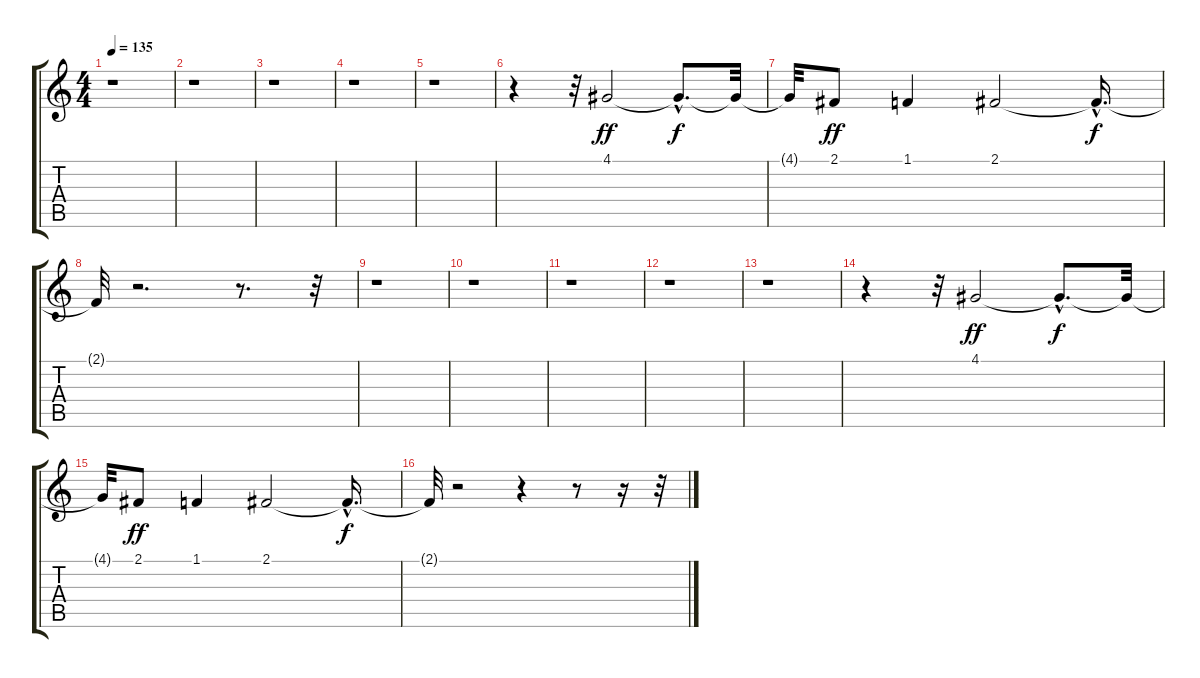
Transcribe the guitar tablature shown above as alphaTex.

\track "" {instrument mutedtrumpet}
\staff {score tabs}
\tuning (E4 B3 G3 D3 A2 E2) {hide}
\ts (4 4)
\tempo 135
\clef g2
\ks c
r.1{dy f} |
r.1 |
r.1 |
r.1 |
r.1 |
r.4 r.32 4.1.2{dy ff} 4.1{hac t}.8{d dy f} 4.1{t}.32 |
4.1{t}.32 2.1.8{dy ff} 1.1.4 2.1.2 2.1{hac t}.16{d dy f} |
2.1{t}.32 r.2{d} r.8{d} r.32 |
r.1 |
r.1 |
r.1 |
r.1 |
r.1 |
r.4 r.32 4.1.2{dy ff} 4.1{hac t}.8{d dy f} 4.1{t}.32 |
4.1{t}.32 2.1.8{dy ff} 1.1.4 2.1.2 2.1{hac t}.16{d dy f} |
2.1{t}.32 r.2 r.4 r.8 r.16 r.32
